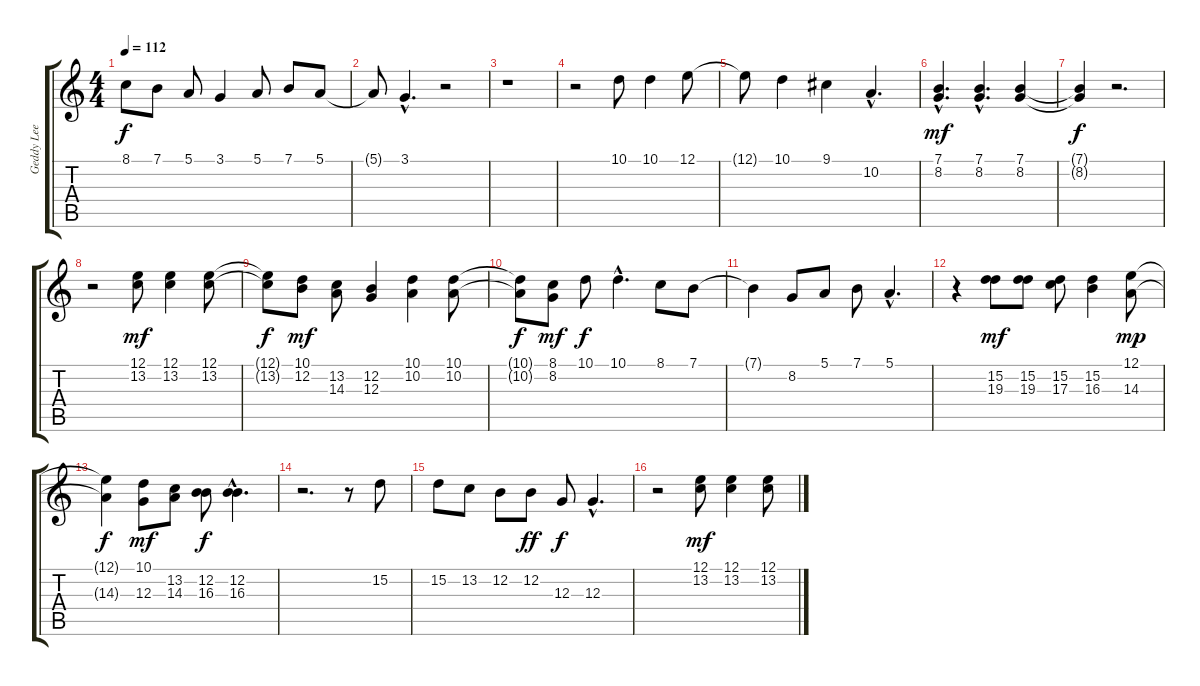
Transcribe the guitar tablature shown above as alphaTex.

\track ("Geddy Lee Vocal" "Geddy Lee ") {instrument synthvoice}
\staff {score tabs}
\tuning (E4 B3 G3 D3 A2 E2) {hide}
\ts (4 4)
\tempo 112
\clef g2
\ks c
8.1{t}.8{dy f} 7.1.8 5.1.8 3.1.4 5.1.8 7.1.8 5.1.8 |
5.1{t}.8 3.1{hac}.4{d} r.2 |
r.1 |
r.2 10.1.8 10.1.4 12.1.8 |
12.1{t}.8 10.1.4 9.1.4 10.2{hac}.4{d} |
(7.1{hac} 8.2{hac}).4{d dy mf} (7.1{hac} 8.2{hac}).4{d} (7.1 8.2).4 |
(7.1{t} 8.2{t}).4{dy f} r.2{d} |
r.2 (12.1 13.2).8{dy mf} (12.1 13.2).4 (12.1 13.2).8 |
(12.1{t} 13.2{t}).8{dy f} (10.1 12.2).8{dy mf} (13.2 14.3).8 (12.2 12.3).4 (10.1 10.2).4 (10.1 10.2).8 |
(10.1{t} 10.2{t}).8{dy f} (8.1 8.2).8{dy mf} 10.1.8{dy f} 10.1{hac}.4{d} 8.1.8 7.1.8 |
7.1{t}.4 8.2.8 5.1.8 7.1.8 5.1{hac}.4{d} |
r.4 (15.2 19.3).8{dy mf} (15.2 19.3).8 (15.2 17.3).8 (15.2 16.3).4 (12.1 14.3).8{dy mp} |
(12.1{t} 14.3{t}).4{dy f} (10.1 12.3).8{dy mf} (13.2 14.3).8 (12.2 16.3).8{dy f} (12.2{hac} 16.3{hac}).4{d} |
r.2{d} r.8 15.2.8 |
15.2.8 13.2.8 12.2.8 12.2.8{dy ff} 12.3.8{dy f} 12.3{hac}.4{d} |
r.2 (12.1 13.2).8{dy mf} (12.1 13.2).4 (12.1 13.2).8
